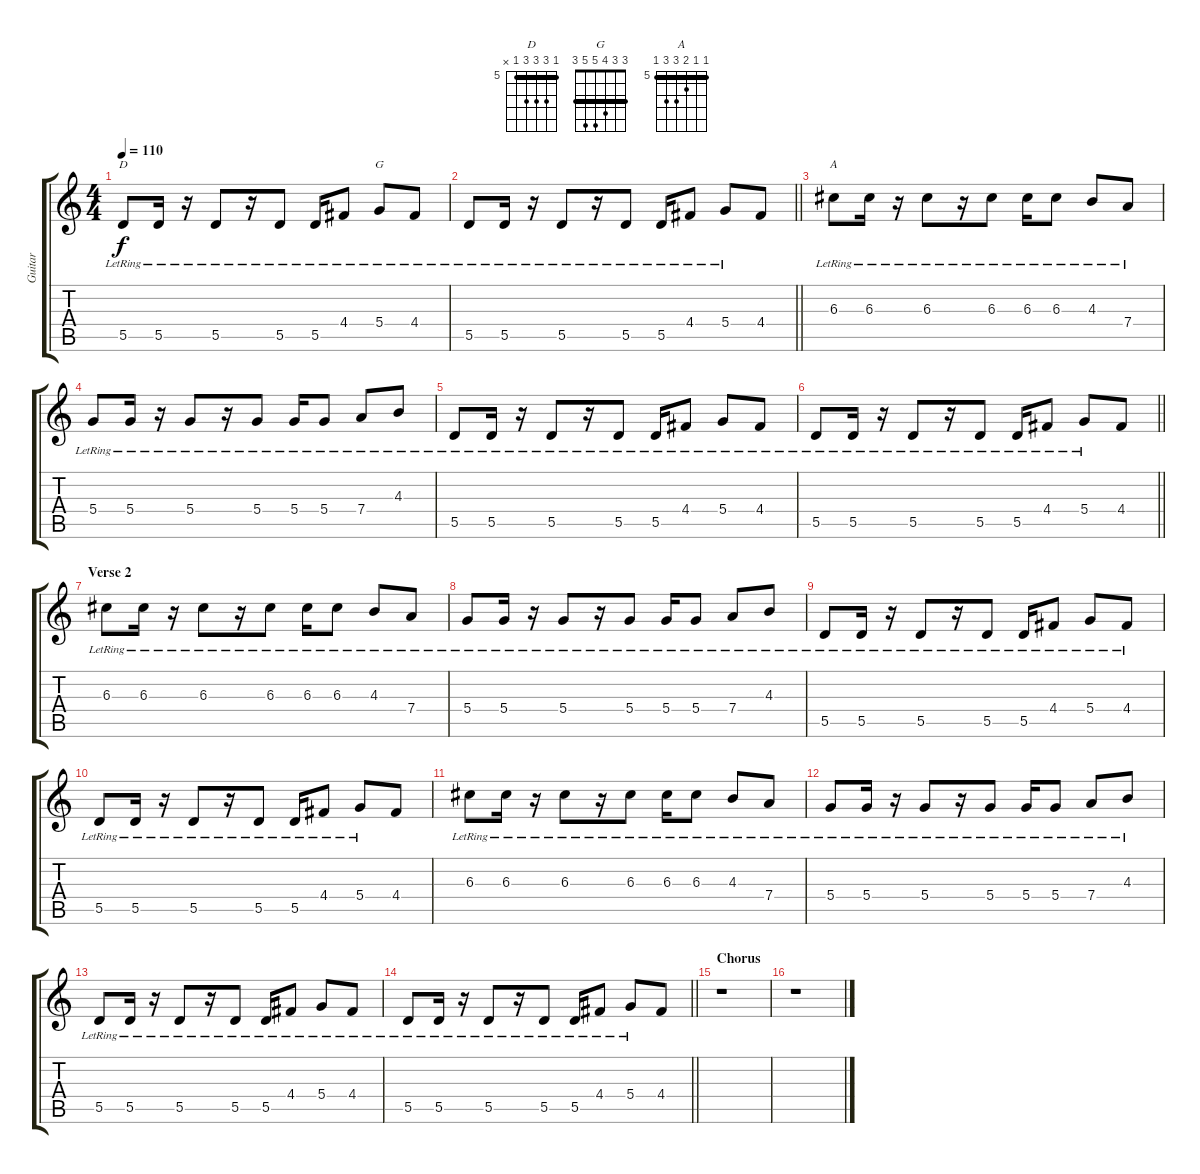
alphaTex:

\track ("Guitar" "Guitar") {instrument acousticguitarsteel}
\staff {score tabs}
\tuning (E4 B3 G3 D3 A2 E2) {hide}
\chord ("D" 5 7 7 7 5 x) {firstfret 5 barre 5}
\chord ("G" 3 3 4 5 5 3) {barre 3}
\chord ("A" 5 5 6 7 7 5) {firstfret 5 barre 5}
\ts (4 4)
\tempo 110
\clef g2
\ks c
5.5{lr}.8{ch "D" dy f} 5.5{lr}.16 r.16 5.5{lr}.8 r.16 5.5{lr}.8 5.5{lr}.16 4.4{lr}.8 5.4{lr}.8{ch "G"} 4.4{lr}.8 |
\barLineRight lightlight
5.5{lr}.8 5.5{lr}.16 r.16 5.5{lr}.8 r.16 5.5{lr}.8 5.5{lr}.16 4.4{lr}.8 5.4{lr}.8 4.4.8 |
6.3{lr}.8{ch "A"} 6.3{lr}.16 r.16 6.3{lr}.8 r.16 6.3{lr}.8 6.3{lr}.16 6.3{lr}.8 4.3{lr}.8 7.4{lr}.8 |
5.4{lr}.8 5.4{lr}.16 r.16 5.4{lr}.8 r.16 5.4{lr}.8 5.4{lr}.16 5.4{lr}.8 7.4{lr}.8 4.3{lr}.8 |
5.5{lr}.8 5.5{lr}.16 r.16 5.5{lr}.8 r.16 5.5{lr}.8 5.5{lr}.16 4.4{lr}.8 5.4{lr}.8 4.4{lr}.8 |
\barLineRight lightlight
5.5{lr}.8 5.5{lr}.16 r.16 5.5{lr}.8 r.16 5.5{lr}.8 5.5{lr}.16 4.4{lr}.8 5.4{lr}.8 4.4.8 |
\section ("" "Verse 2")
6.3{lr}.8 6.3{lr}.16 r.16 6.3{lr}.8 r.16 6.3{lr}.8 6.3{lr}.16 6.3{lr}.8 4.3{lr}.8 7.4{lr}.8 |
5.4{lr}.8 5.4{lr}.16 r.16 5.4{lr}.8 r.16 5.4{lr}.8 5.4{lr}.16 5.4{lr}.8 7.4{lr}.8 4.3{lr}.8 |
5.5{lr}.8 5.5{lr}.16 r.16 5.5{lr}.8 r.16 5.5{lr}.8 5.5{lr}.16 4.4{lr}.8 5.4{lr}.8 4.4{lr}.8 |
5.5{lr}.8 5.5{lr}.16 r.16 5.5{lr}.8 r.16 5.5{lr}.8 5.5{lr}.16 4.4{lr}.8 5.4{lr}.8 4.4.8 |
6.3{lr}.8 6.3{lr}.16 r.16 6.3{lr}.8 r.16 6.3{lr}.8 6.3{lr}.16 6.3{lr}.8 4.3{lr}.8 7.4{lr}.8 |
5.4{lr}.8 5.4{lr}.16 r.16 5.4{lr}.8 r.16 5.4{lr}.8 5.4{lr}.16 5.4{lr}.8 7.4{lr}.8 4.3{lr}.8 |
5.5{lr}.8 5.5{lr}.16 r.16 5.5{lr}.8 r.16 5.5{lr}.8 5.5{lr}.16 4.4{lr}.8 5.4{lr}.8 4.4{lr}.8 |
\barLineRight lightlight
5.5{lr}.8 5.5{lr}.16 r.16 5.5{lr}.8 r.16 5.5{lr}.8 5.5{lr}.16 4.4{lr}.8 5.4{lr}.8 4.4.8 |
\section ("" "Chorus")
r.1 |
r.1
